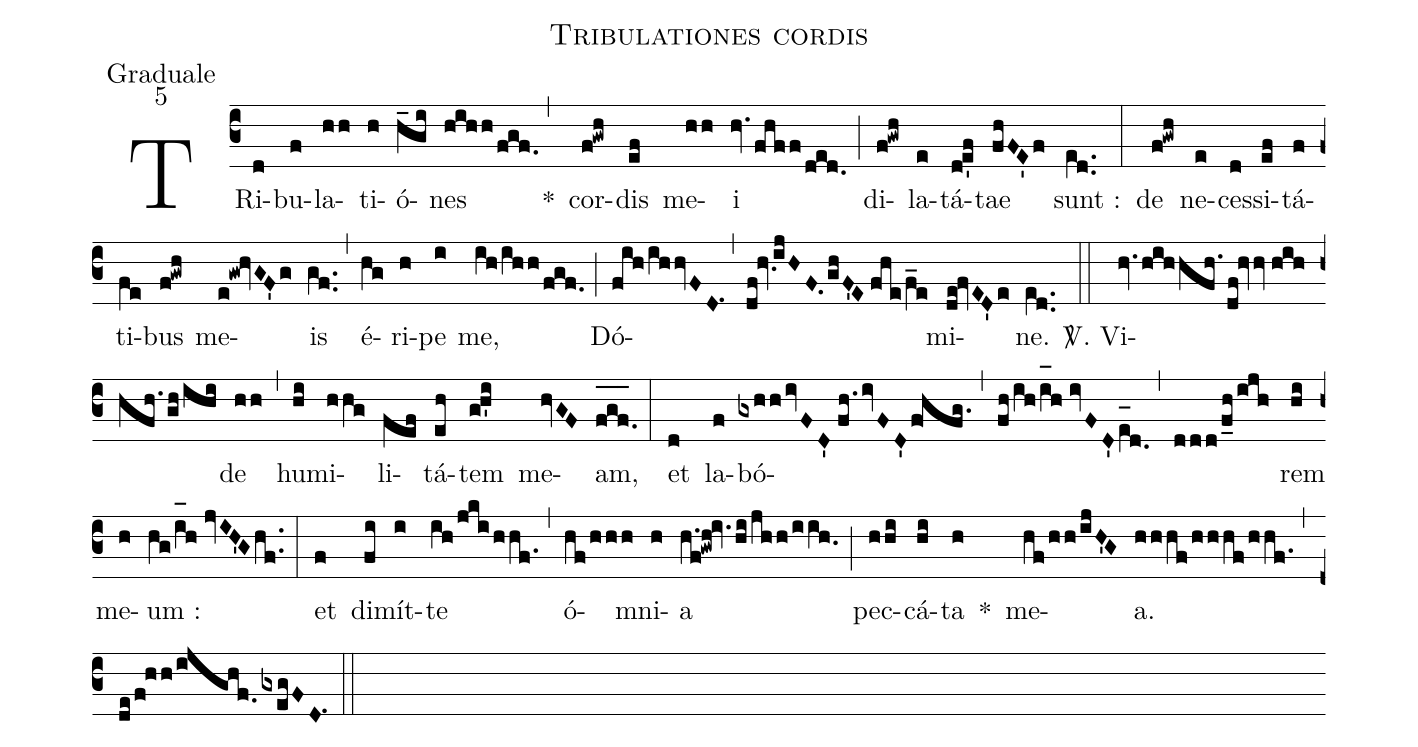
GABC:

name:Tribulationes cordis;
office-part:Graduale;
mode:5;
%%
(c3) TRi(d)bu(f)la(hh)ti(h)ó(h_gi)nes(hihh/fgf.) <clear>*(,) cor(f!gwh)dis(ef) me(hh)i(hv.fhff/ded.) (;) di(f!gwh)la(e)tá(de'f)tae(fhFE'f) sunt :(e[ll:1]d..) (:) de(f!gwh) ne(e)ces(d)si(ef)tá(f)ti(fe)bus(f!gwh) me(e!gw!hvGF'g)is(gf..) (,) é(hg)ri(h)pe(i) me,(ih/ihh/fgf.) (;) Dó(fih/ihhvFD.1)(,)(df!hv.0/[-0.5]ijHF.ghF'E//fhe/f_e)mi(de!fvED'e)ne.(e[ll:1]d..) (::) <sp>V/</sp>. Vi(hv.hihhfh./df!hvv//hihhfh./gh/ihi)de(hh) (,) hu(hi)mi(hhg)li(fef)tá(eh)tem(gh'i) me(hvGF)am,(f_[oh:h]g_[oh:h]f._[oh:h]) (:) et(d) la(f)bó(gxhhivFD'//fh.ivFD'f!hfg.)(,)(fh/ih/i_[oh:h]h//ivFD'e_[oh:h][ll:1]d.0)(,)(ddd/f_h/ijh)rem(hi) me(h)um :(hg/i_[oh:h]h//jvIH'Ghf..) (:) et(f) di(fi)mít(i)te(ih/jkihhf.) (,) ó(hf/hhh)mni(h)a(h.f!gwh!iv.hi/jhh/iih.0) (;) pec(hhi)cá(hi)ta(h) *() me(hf/hh/ijH'G)a.(hhhf/hhhf/hhf.) (,) (de/f!hh/ijghf.0gxegFD.1) (::)
